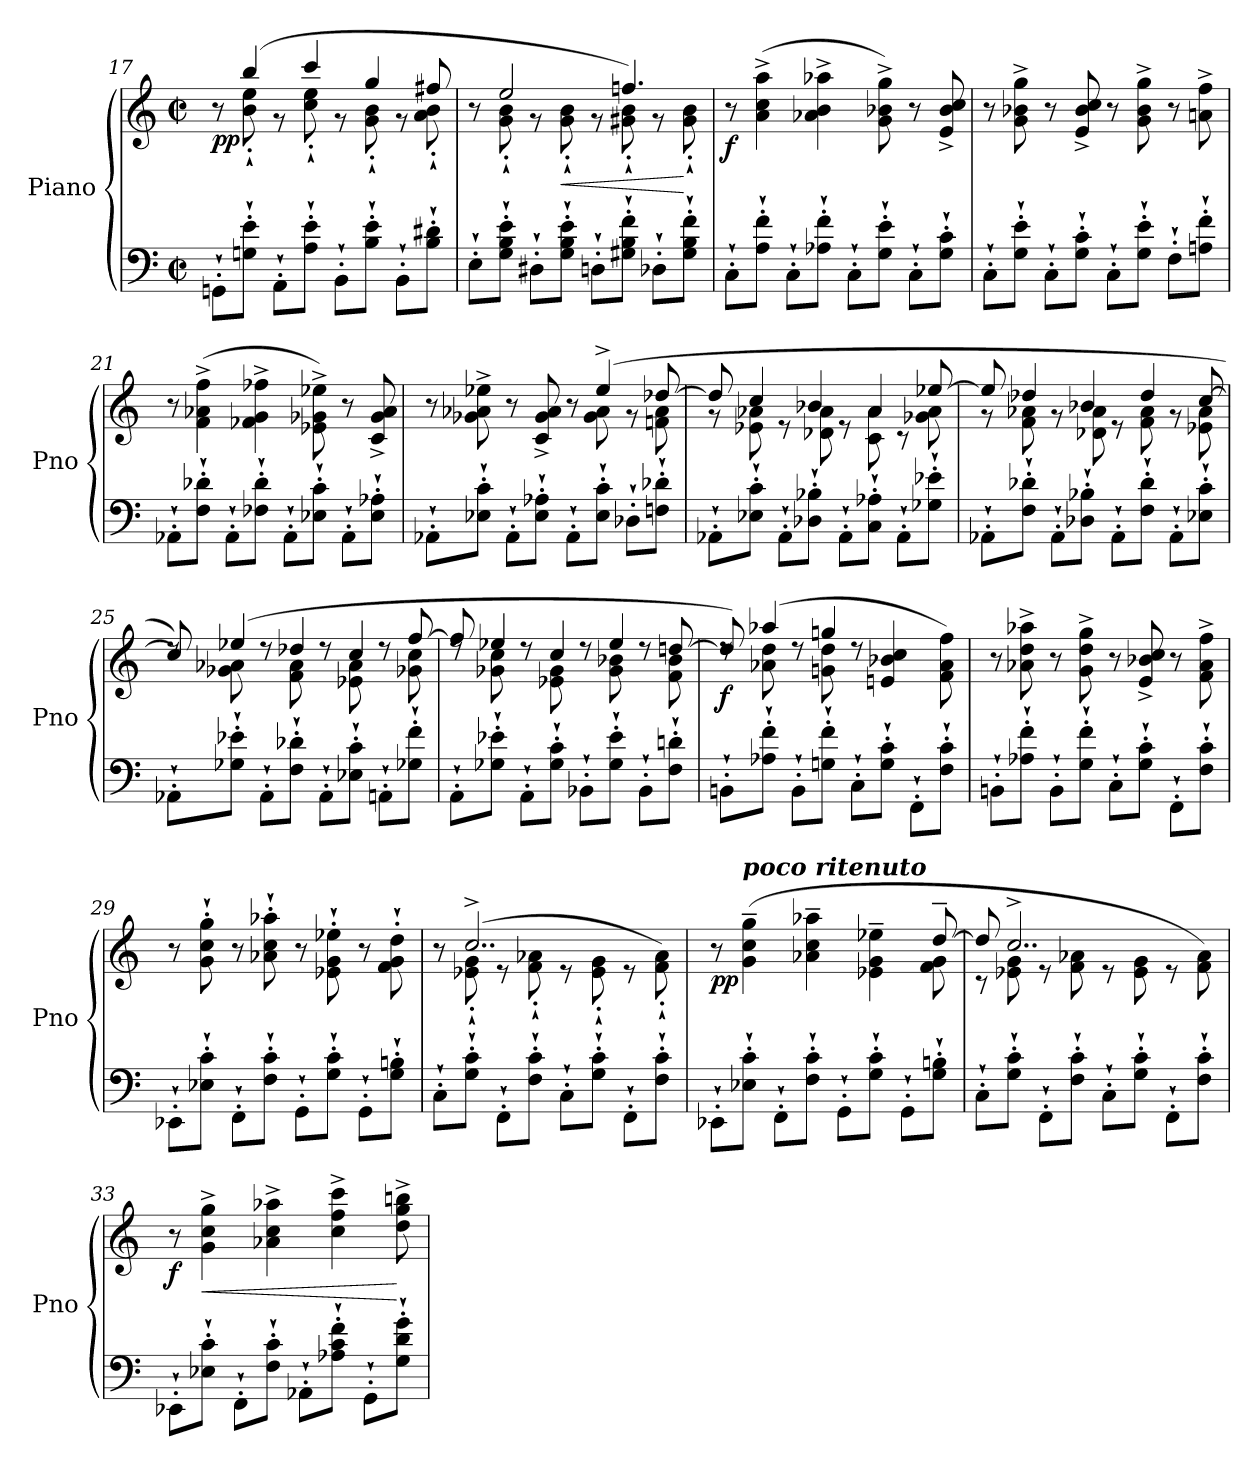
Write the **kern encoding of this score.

**kern	**kern	**dynam
*part1	*part1	*part1
*staff2	*staff1	*staff1/2
*I"Piano	*	*
*I'Pno	*	*
*clefF4	*clefG2	*
*k[]	*k[]	*
*M4/4	*M4/4	*
*met(c|)	*met(c|)	*
=17	=17	=17
*	*^	*
!	!	!	!LO:DY:b
8GGn`'\L	8r	8ryy	pp
8Gn\`' 8e\`'J	(4bb/	8b\`' 8ee\`'	.
8AA`'\L	.	8r	.
8A\`' 8e\`'J	4ccc/	8cc\`' 8ee\`'	.
8BB`'\L	.	8r	.
8B\`' 8e\`'J	4gg/	8g\`' 8b\`'	.
8BB`'\L	.	8r	.
8B\`' 8d#X\`'J	8ff#X/	8a\`' 8b\`'	.
=18	=18	=18	=18
8E`'\L	8r	8ryy	.
8G\`' 8B\`' 8e\`'J	2ee/	8g\`' 8b\`'	.
8D#X`'\L	.	8r	.
!	!	!	!LO:HP:b
8G\`' 8B\`' 8e\`'J	.	8g\`' 8b\`'	<
8Dn`'\L	.	8r	.
8G#X\`' 8B\`' 8f\`'J	4.ffn/)	8g#X\`' 8b\`'	.
8D-X`'\L	.	8r	.
8G#\`' 8B\`' 8f\`'J	.	8g#\`' 8b\`'	[
=19	=19	=19	=19
!	!	!	!LO:DY:b
*	*v	*v	*
8C`'\L	8r	f
8A\`' 8f\`'J	(4a\^ 4cc\^ 4aa\^	.
8C`'\L	.	.
8A-X\`' 8f\`'J	4a-X\^ 4b\^ 4aa-X\^	.
8C`'\L	.	.
8G\`' 8e\`'J	8g\^ 8b-X\^ 8gg\^)	.
8C`'\L	8r	.
8G\`' 8c\`'J	8e/^ 8b-/^ 8cc/^	.
!!LO:PB:g=z
=20	=20	=20
8C`'\L	8r	.
8G\`' 8e\`'J	8g\^ 8b-X\^ 8gg\^	.
8C`'\L	8r	.
8G\`' 8c\`'J	8e/^ 8b-/^ 8cc/^	.
8C`'\L	8r	.
8G\`' 8e\`'J	8g\^ 8b-\^ 8gg\^	.
8F`'\L	8r	.
8An\`' 8f\`'J	8an\^ 8ff\^	.
=21	=21	=21
8AA-X`'\L	8r	.
8F\`' 8d-X\`'J	(4f\^ 4a-X\^ 4ff\^	.
8AA-`'\L	.	.
8F-X\`' 8d-\`'J	4f-X\^ 4g\^ 4ff-X\^	.
8AA-`'\L	.	.
8E-X\`' 8c\`'J	8e-X\^ 8g-X\^ 8ee-X\^)	.
8AA-`'\L	8r	.
8E-\`' 8A-X\`'J	8c/^ 8g-/^ 8a-/^	.
=22	=22	=22
*	*^	*
8AA-X`'\L	8r	8ryy	.
*	*v	*v	*
8E-X\`' 8c\`'J	8g-X\^ 8a-X\^ 8ee-X\^	.
8AA-`'\L	8r	.
8E-\`' 8A-X\`'J	8c/^ 8g-/^ 8a-/^	.
8AA-`'\L	8r	.
*	*^	*
8E-\`' 8c\`'J	(4ee-^/	8g-\ 8a-\	.
8D-X`'\L	.	8r	.
8Fn\`' 8d-X\`'J	[8dd-X/	8fn\ 8a-\	.
=23	=23	=23	=23
!	!	!	!LO:DY:b
8AA-X`'\L	8dd-/]	8r	other-dynamics
8E-X\`' 8c\`'J	4cc/	8e-X\ 8a-X\	.
8AA-`'\L	.	8r	.
8D-X\`' 8B-X\`'J	4b-X/	8d-X\ 8a-\	.
8AA-`'\L	.	8r	.
8C\`' 8A-X\`'J	4a-/	8c\ 8a-\	.
8AA-`'\L	.	8r	.
8G-X\`' 8e-X\`'J	[8ee-X/	8g-X\ 8a-\	.
!!LO:LB:g=z	!!
=24	=24	=24	=24
8AA-X`'\L	8ee-/]	8r	.
8F\`' 8d-X\`'J	4dd-X/	8f\ 8a-X\	.
8AA-`'\L	.	8r	.
8D-X\`' 8B-X\`'J	4b-X/	8d-X\ 8a-\	.
8AA-`'\L	.	8r	.
8F\`' 8d-\`'J	4dd-/	8f\ 8a-\	.
8AA-`'\L	.	8r	.
8E-X\`' 8c\`'J	[8cc/	8e-X\ 8a-\	.
=25	=25	=25	=25
8AA-X`'\L	8cc/])	8rdd	.
8G-X\`' 8e-X\`'J	(4ee-X/	8g-X\ 8a-X\	.
8AA-`'\L	.	8rdd	.
8F\`' 8d-X\`'J	4dd-X/	8f\ 8a-\	.
8AA-`'\L	.	8rdd	.
8E-X\`' 8c\`'J	4cc/	8e-X\ 8a-\	.
8AAn`'\L	.	8rdd	.
8G-X\`' 8f\`'J	[8ff/	8g-X\ 8cc\	.
=26	=26	=26	=26
8AA`'\L	8ff/]	8rdd	.
8G-X\`' 8e-X\`'J	4ee-X/	8g-X\ 8cc\	.
8AA`'\L	.	8rdd	.
8G-\`' 8c\`'J	4cc/	8e-X\ 8g-\	.
8BB-X`'\L	.	8rdd	.
8G-\`' 8e-\`'J	4ee-/	8g-\ 8b-X\	.
8BB-`'\L	.	8rdd	.
8F\`' 8dn\`'J	[8ddn/	8f\ 8b-\	.
=27	=27	=27	=27
!	!	!	!LO:DY:b
8BBn`'\L	8ddn/])	8rdd	f
8A-X\`' 8f\`'J	(4aa-X/	8a-X\ 8dd\	.
8BB`'\L	.	8rdd	.
8Gn\`' 8f\`'J	4ggn/	8gn\ 8dd\	.
8C`'\L	.	8rdd	.
8G\`' 8c\`'J	4en/ 4b-X/ 4cc/	4.ryy	.
8FF`'\L	.	.	.
8F\`' 8c\`'J	8f\ 8a-\ 8ff\)	.	.
*	*v	*v	*
!!LO:LB:g=z
=28	=28	=28
8BBn`'\L	8r	.
8A-X\`' 8f\`'J	8a-X\^ 8dd\^ 8aa-X\^	.
8BB`'\L	8r	.
8G\`' 8f\`'J	8g\^ 8dd\^ 8gg\^	.
8C`'\L	8r	.
8G\`' 8c\`'J	8e/^ 8b-X/^ 8cc/^	.
8FF`'\L	8r	.
8F\`' 8c\`'J	8f\^ 8a-\^ 8ff\^	.
=29	=29	=29
8EE-X`'\L	8r	.
8E-X\`' 8c\`'J	8g\`' 8cc\`' 8gg\`'	.
8FF`'\L	8r	.
8F\`' 8c\`'J	8a-X\`' 8cc\`' 8aa-X\`'	.
8GG`'\L	8r	.
8G\`' 8c\`'J	8e-X\`' 8g\`' 8ee-X\`'	.
8GG`'\L	8r	.
8G\`' 8Bn\`'J	8f\`' 8g\`' 8dd\`'	.
=30	=30	=30
*	*^	*
8C`'\L	8r	8ryy	.
8G\`' 8c\`'J	(2..cc^/	8e-X\`' 8g\`'	.
8FF`'\L	.	8r	.
8F\`' 8c\`'J	.	8f\`' 8a-X\`'	.
8C`'\L	.	8r	.
8G\`' 8c\`'J	.	8e-\`' 8g\`'	.
8FF`'\L	.	8r	.
8F\`' 8c\`'J	.	8f\`' 8a-\`')	.
=31	=31	=31	=31
!	!	!	!LO:DY:b
8EE-X`'\L	8r	2..ryy	pp
!	!LO:TX:a:Bi:t=poco ritenuto	!	!
8E-X\`' 8c\`'J	(4g\~ 4cc\~ 4gg\~	.	.
8FF`'\L	.	.	.
8F\`' 8c\`'J	4a-X\~ 4cc\~ 4aa-X\~	.	.
8GG`'\L	.	.	.
8G\`' 8c\`'J	4e-X\~ 4g\~ 4ee-X\~	.	.
8GG`'\L	.	.	.
8G\`' 8Bn\`'J	[8dd~/	8f\ 8g\	.
!!LO:LB:g=z
=32	=32	=32	=32
*	*	*^	*
8C`'\L	8dd/]	8ryy	8rc	.
8G\`' 8c\`'J	2..cc^/	8e-X\ 8g\	2..ryy	.
8FF`'\L	.	8r	.	.
8F\`' 8c\`'J	.	8f\ 8a-X\	.	.
8C`'\L	.	8r	.	.
8G\`' 8c\`'J	.	8e-\ 8g\	.	.
8FF`'\L	.	8r	.	.
8F\`' 8c\`'J	.	8f\ 8a-\)	.	.
*	*	*v	*v	*
=33	=33	=33	=33
!	!LO:TX:a:Bi:t=a tempo	!	!
!	!	!	!LO:DY:b
*	*v	*v	*
8EE-X`'\L	8r	f
!	!	!LO:HP:b
8E-X\`' 8c\`'J	4g\^ 4cc\^ 4gg\^	<
8FF`'\L	.	.
8F\`' 8c\`'J	4a-X\^ 4cc\^ 4aa-X\^	.
8AA-X`'\L	.	.
8A-X\`' 8c\`' 8f\`'J	4cc\^ 4ff\^ 4ccc\^	.
8GG`'\L	.	.
8G\`' 8d\`' 8g\`'J	8dd\^ 8gg\^ 8bbn\^	[
=	=	=
*-	*-	*-
